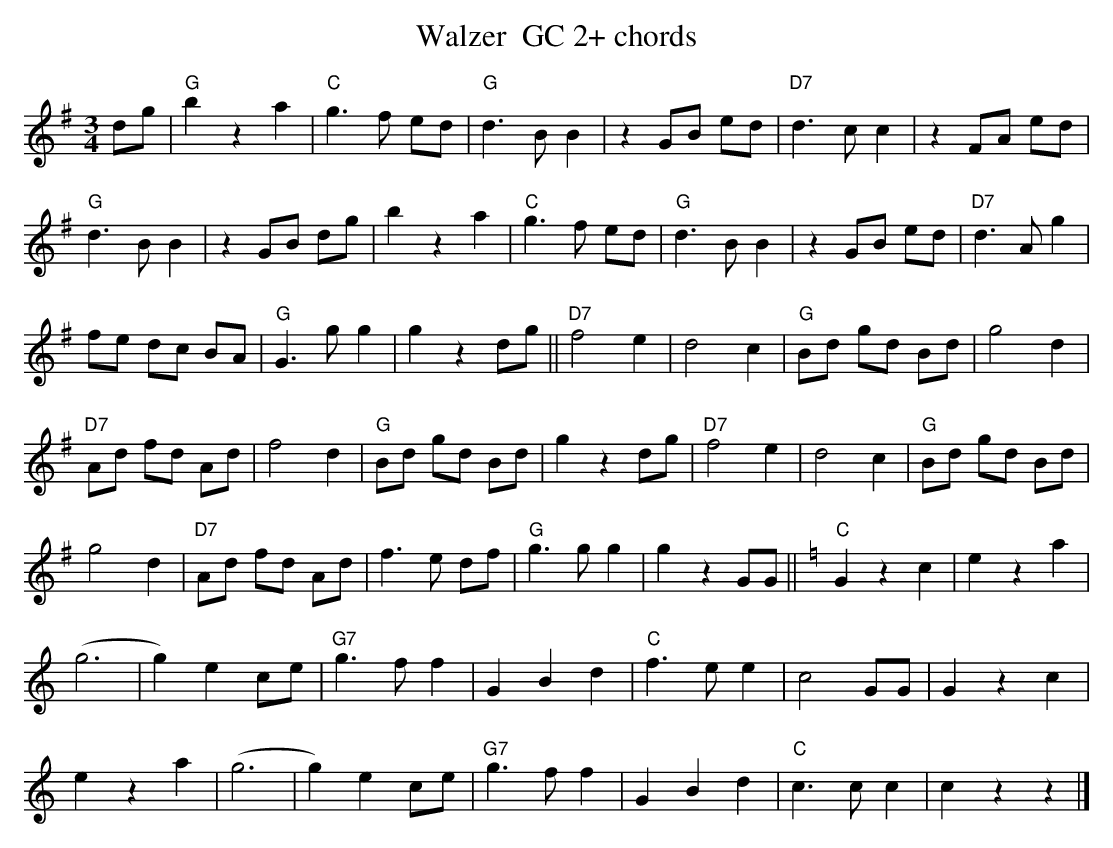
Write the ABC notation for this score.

X:1
T:Walzer  GC 2+ chords
M:3/4
L:1/8
K:Gmaj%%MIDI gchordon
dg | "G"b2z2a2 | "C"g3f ed | "G"d3BB2 | z2GB ed | "D7"d3cc2 | z2FA ed |
"G"d3BB2 | z2GB dg | b2z2a2 | "C"g3f ed | "G"d3BB2 | z2GB ed | "D7"d3Ag2 |
fe dc BA | "G"G3gg2 | g2z2dg || "D7"f4e2 | d4c2 | "G"Bd gd Bd | g4d2 |
"D7"Ad fd Ad | f4d2 | "G"Bd gd Bd | g2z2dg | "D7"f4e2 | d4c2 | "G"Bd gd Bd |
g4d2 | "D7"Ad fd Ad | f3e df | "G"g3gg2 | g2z2 GG || [K:Cmaj] [L:1/4] "C"Gzc | eza |
(g3 | g)e c/2e/2 | "G7"g>ff | GBd | "C"f>ee | c2 G/2G/2 | Gzc |
eza | (g3 | g)e c/2e/2 | "G7"g>ff | GBd | "C"c>cc | czz |]
